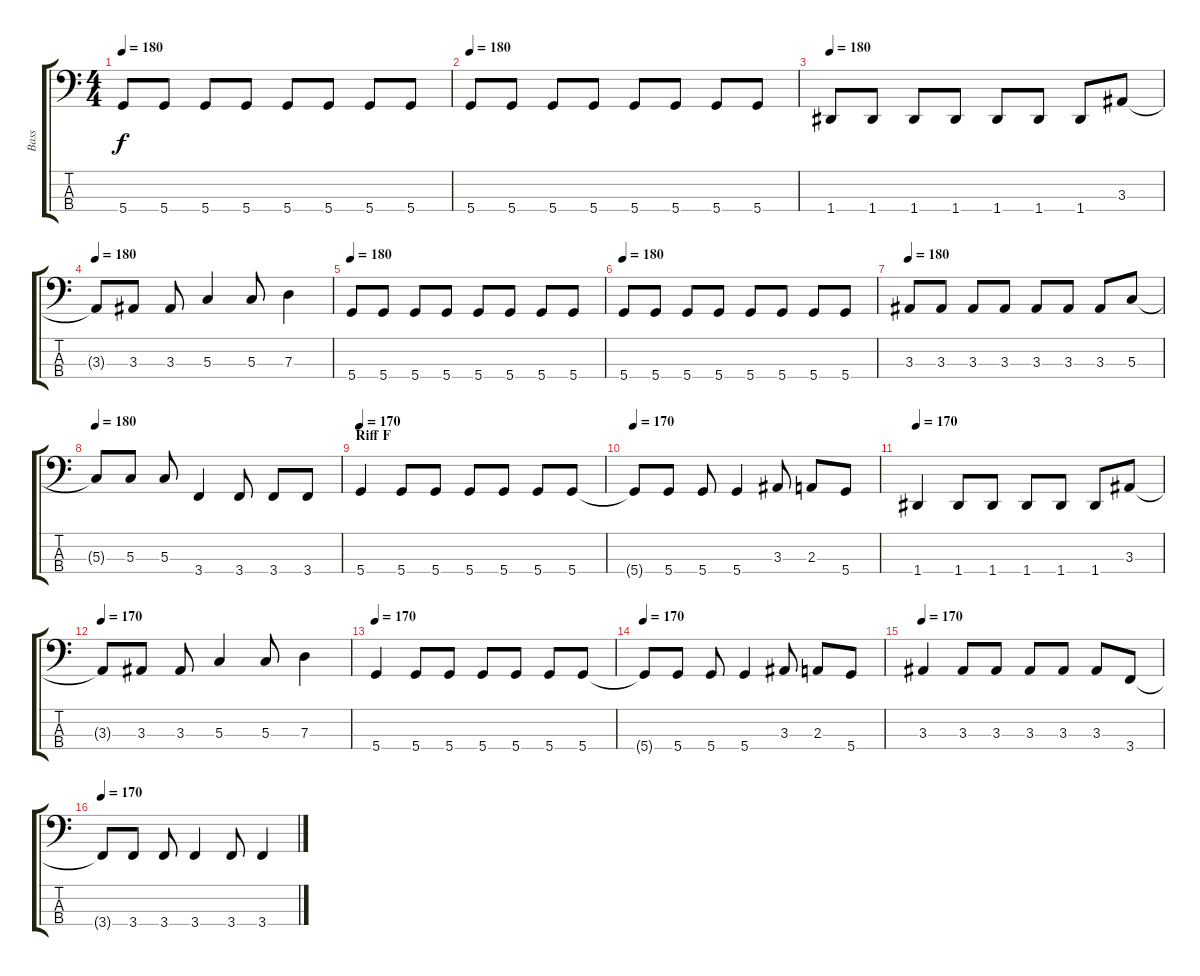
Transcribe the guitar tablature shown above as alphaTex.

\track ("Bass" "Bass") {instrument electricbasspick}
\staff {score tabs}
\tuning (F2 C2 G1 D1) {hide}
\ts (4 4)
\tempo 180
\clef f4
\ks c
5.4.8{dy f} 5.4.8 5.4.8 5.4.8 5.4.8 5.4.8 5.4.8 5.4.8 |
\tempo 180
5.4.8 5.4.8 5.4.8 5.4.8 5.4.8 5.4.8 5.4.8 5.4.8 |
\tempo 180
1.4.8 1.4.8 1.4.8 1.4.8 1.4.8 1.4.8 1.4.8 3.3.8 |
\tempo 180
3.3{t}.8 3.3.8 3.3.8 5.3.4 5.3.8 7.3.4 |
\tempo 180
5.4.8 5.4.8 5.4.8 5.4.8 5.4.8 5.4.8 5.4.8 5.4.8 |
\tempo 180
5.4.8 5.4.8 5.4.8 5.4.8 5.4.8 5.4.8 5.4.8 5.4.8 |
\tempo 180
3.3.8 3.3.8 3.3.8 3.3.8 3.3.8 3.3.8 3.3.8 5.3.8 |
\tempo 180
5.3{t}.8 5.3.8 5.3.8 3.4.4 3.4.8 3.4.8 3.4.8 |
\section ("" "Riff F")
\tempo 170
5.4.4 5.4.8 5.4.8 5.4.8 5.4.8 5.4.8 5.4.8 |
\tempo 170
5.4{t}.8 5.4.8 5.4.8 5.4.4 3.3.8 2.3.8 5.4.8 |
\tempo 170
1.4.4 1.4.8 1.4.8 1.4.8 1.4.8 1.4.8 3.3.8 |
\tempo 170
3.3{t}.8 3.3.8 3.3.8 5.3.4 5.3.8 7.3.4 |
\tempo 170
5.4.4 5.4.8 5.4.8 5.4.8 5.4.8 5.4.8 5.4.8 |
\tempo 170
5.4{t}.8 5.4.8 5.4.8 5.4.4 3.3.8 2.3.8 5.4.8 |
\tempo 170
3.3.4 3.3.8 3.3.8 3.3.8 3.3.8 3.3.8 3.4.8 |
\tempo 170
3.4{t}.8 3.4.8 3.4.8 3.4.4 3.4.8 3.4.4
